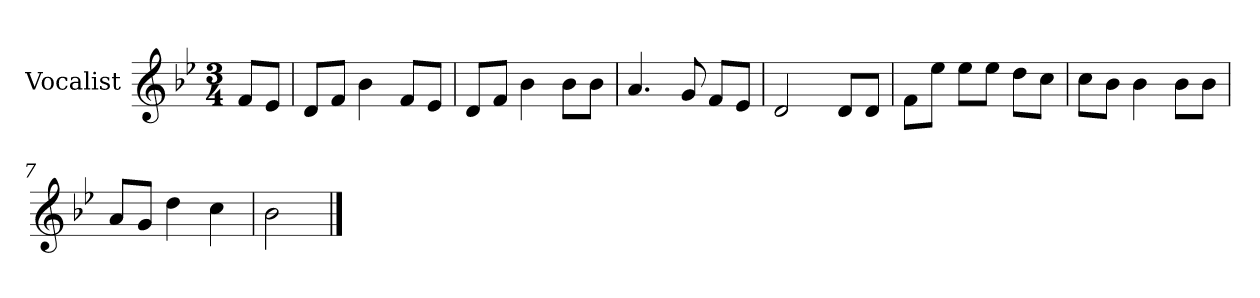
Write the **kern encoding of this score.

**kern
*part1
*staff1
*I"Vocalist
*k[b-e-]
*B-:
*M3/4
=
8fL
8e-J
=1
8dL
8fJ
4b-
8fL
8e-J
=2
8dL
8fJ
4b-
8b-L
8b-J
=3
4.a
8g
8fL
8e-J
=4
2d
8dL
8dJ
=5
8fL
8ee-J
8ee-L
8ee-J
8ddL
8ccJ
=6
8ccL
8b-J
4b-
8b-L
8b-J
=7
8aL
8gJ
4dd
4cc
=8
2b-
==
*-
